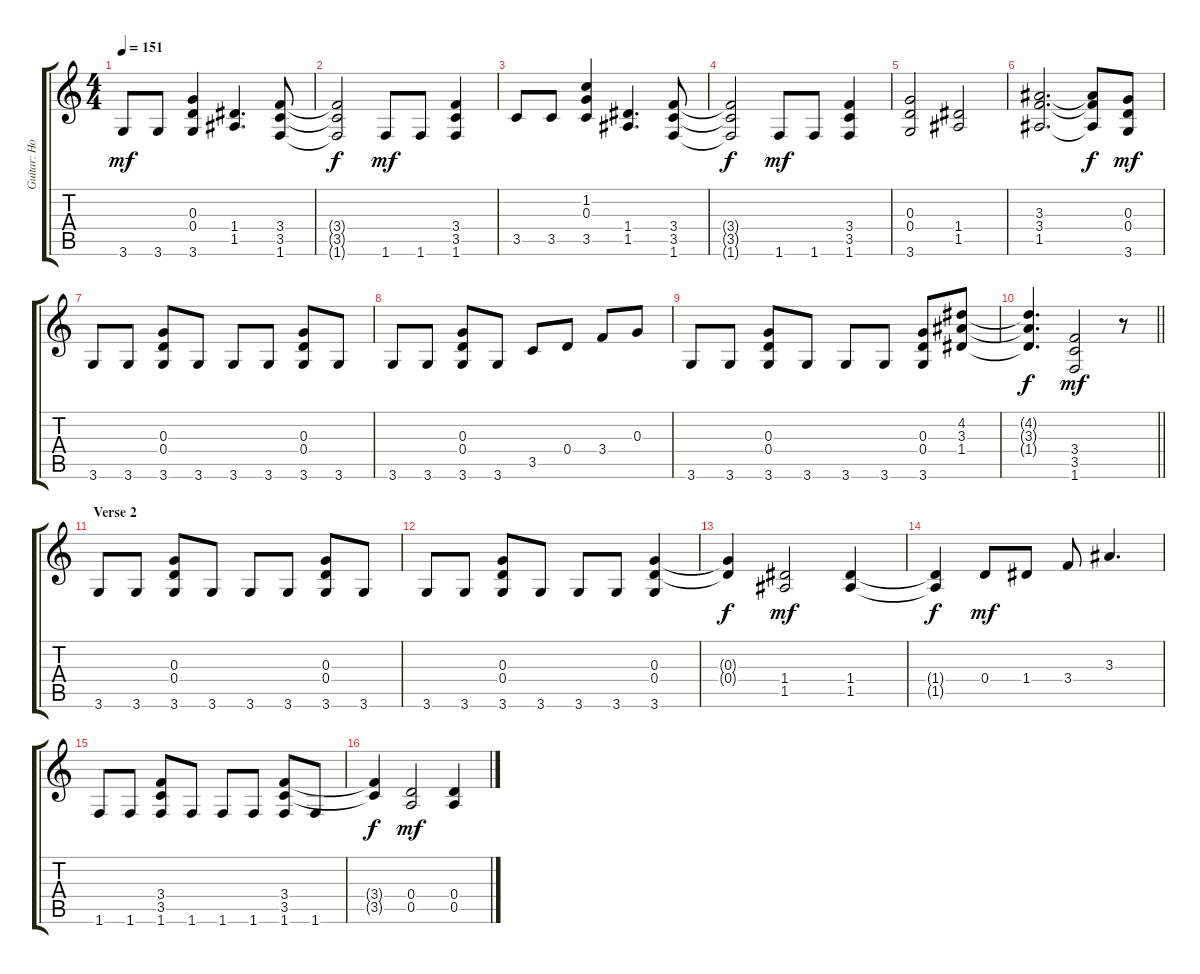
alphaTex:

\track ("Guitar: Howard Leese" "Guitar: Ho") {instrument overdrivenguitar}
\staff {score tabs}
\tuning (E4 B3 G3 D3 A2 E2) {hide}
\ts (4 4)
\tempo 151
\clef g2
\ks c
3.6.8{dy mf} 3.6.8 (0.3 0.4 3.6).4 (1.4 1.5).4{d} (3.4 3.5 1.6).8 |
(3.4{t} 3.5{t} 1.6{t}).2{dy f} 1.6.8{dy mf} 1.6.8 (3.4 3.5 1.6).4 |
3.5.8 3.5.8 (1.2 0.3 3.5).4 (1.4 1.5).4{d} (3.4 3.5 1.6).8 |
(3.4{t} 3.5{t} 1.6{t}).2{dy f} 1.6.8{dy mf} 1.6.8 (3.4 3.5 1.6).4 |
(0.3 0.4 3.6).2 (1.4 1.5).2 |
(3.3 3.4 1.5).2{d} (3.3{t} 3.4{t} 1.5{t}).8{dy f} (0.3 0.4 3.6).8{dy mf} |
3.6.8 3.6.8 (0.3 0.4 3.6).8 3.6.8 3.6.8 3.6.8 (0.3 0.4 3.6).8 3.6.8 |
3.6.8 3.6.8 (0.3 0.4 3.6).8 3.6.8 3.5.8 0.4.8 3.4.8 0.3.8 |
3.6.8 3.6.8 (0.3 0.4 3.6).8 3.6.8 3.6.8 3.6.8 (0.3 0.4 3.6).8 (4.2 3.3 1.4).8 |
\barLineRight lightlight
(4.2{t} 3.3{t} 1.4{t}).4{d dy f} (3.4 3.5 1.6).2{dy mf} r.8 |
\section ("" "Verse 2")
3.6.8 3.6.8 (0.3 0.4 3.6).8 3.6.8 3.6.8 3.6.8 (0.3 0.4 3.6).8 3.6.8 |
3.6.8 3.6.8 (0.3 0.4 3.6).8 3.6.8 3.6.8 3.6.8 (0.3 0.4 3.6).4 |
(0.3{t} 0.4{t}).4{dy f} (1.4 1.5).2{dy mf} (1.4 1.5).4 |
(1.4{t} 1.5{t}).4{dy f} 0.4.8{dy mf} 1.4.8 3.4.8 3.3.4{d} |
1.6.8 1.6.8 (3.4 3.5 1.6).8 1.6.8 1.6.8 1.6.8 (3.4 3.5 1.6).8 1.6.8 |
(3.4{t} 3.5{t}).4{dy f} (0.4 0.5).2{dy mf} (0.4 0.5).4
